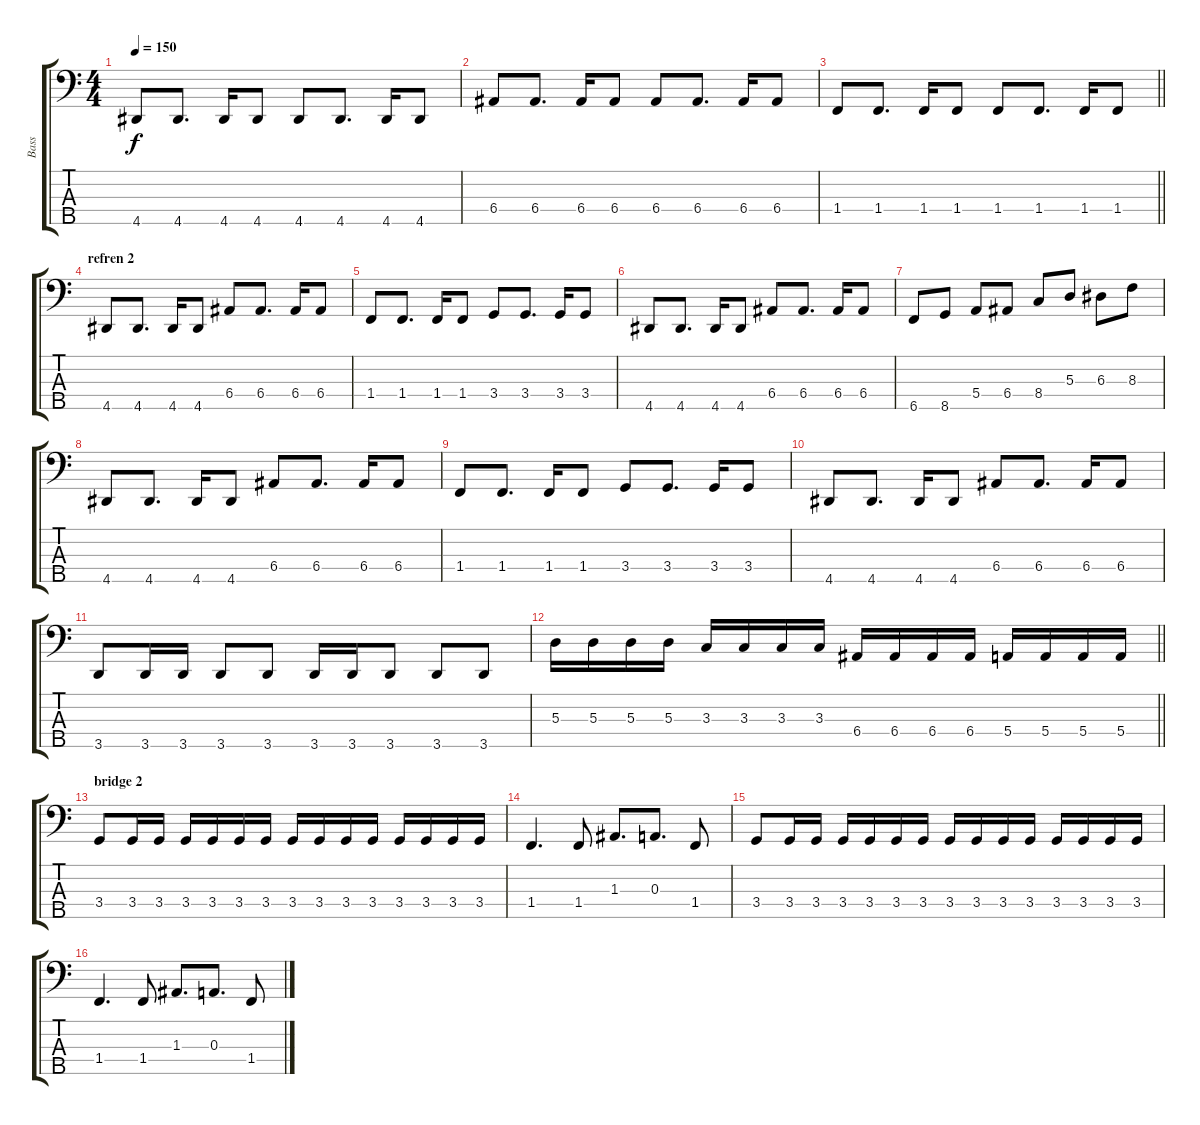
\track ("Bass" "Bass") {instrument electricbassfinger}
\staff {score tabs}
\tuning (G2 D2 A1 E1 B0) {hide}
\ts (4 4)
\tempo 150
\clef f4
\ks c
4.5.8{dy f} 4.5.8{d} 4.5.16 4.5.8 4.5.8 4.5.8{d} 4.5.16 4.5.8 |
6.4.8 6.4.8{d} 6.4.16 6.4.8 6.4.8 6.4.8{d} 6.4.16 6.4.8 |
\barLineRight lightlight
1.4.8 1.4.8{d} 1.4.16 1.4.8 1.4.8 1.4.8{d} 1.4.16 1.4.8 |
\section ("" "refren 2")
4.5.8 4.5.8{d} 4.5.16 4.5.8 6.4.8 6.4.8{d} 6.4.16 6.4.8 |
1.4.8 1.4.8{d} 1.4.16 1.4.8 3.4.8 3.4.8{d} 3.4.16 3.4.8 |
4.5.8 4.5.8{d} 4.5.16 4.5.8 6.4.8 6.4.8{d} 6.4.16 6.4.8 |
6.5.8 8.5.8 5.4.8 6.4.8 8.4.8 5.3.8 6.3.8 8.3.8 |
4.5.8 4.5.8{d} 4.5.16 4.5.8 6.4.8 6.4.8{d} 6.4.16 6.4.8 |
1.4.8 1.4.8{d} 1.4.16 1.4.8 3.4.8 3.4.8{d} 3.4.16 3.4.8 |
4.5.8 4.5.8{d} 4.5.16 4.5.8 6.4.8 6.4.8{d} 6.4.16 6.4.8 |
3.5.8 3.5.16 3.5.16 3.5.8 3.5.8 3.5.16 3.5.16 3.5.8 3.5.8 3.5.8 |
\barLineRight lightlight
5.3.16 5.3.16 5.3.16 5.3.16 3.3.16 3.3.16 3.3.16 3.3.16 6.4.16 6.4.16 6.4.16 6.4.16 5.4.16 5.4.16 5.4.16 5.4.16 |
\section ("" "bridge 2")
3.4.8 3.4.16 3.4.16 3.4.16 3.4.16 3.4.16 3.4.16 3.4.16 3.4.16 3.4.16 3.4.16 3.4.16 3.4.16 3.4.16 3.4.16 |
1.4.4{d} 1.4.8 1.3.8{d} 0.3.8{d} 1.4.8 |
3.4.8 3.4.16 3.4.16 3.4.16 3.4.16 3.4.16 3.4.16 3.4.16 3.4.16 3.4.16 3.4.16 3.4.16 3.4.16 3.4.16 3.4.16 |
1.4.4{d} 1.4.8 1.3.8{d} 0.3.8{d} 1.4.8
